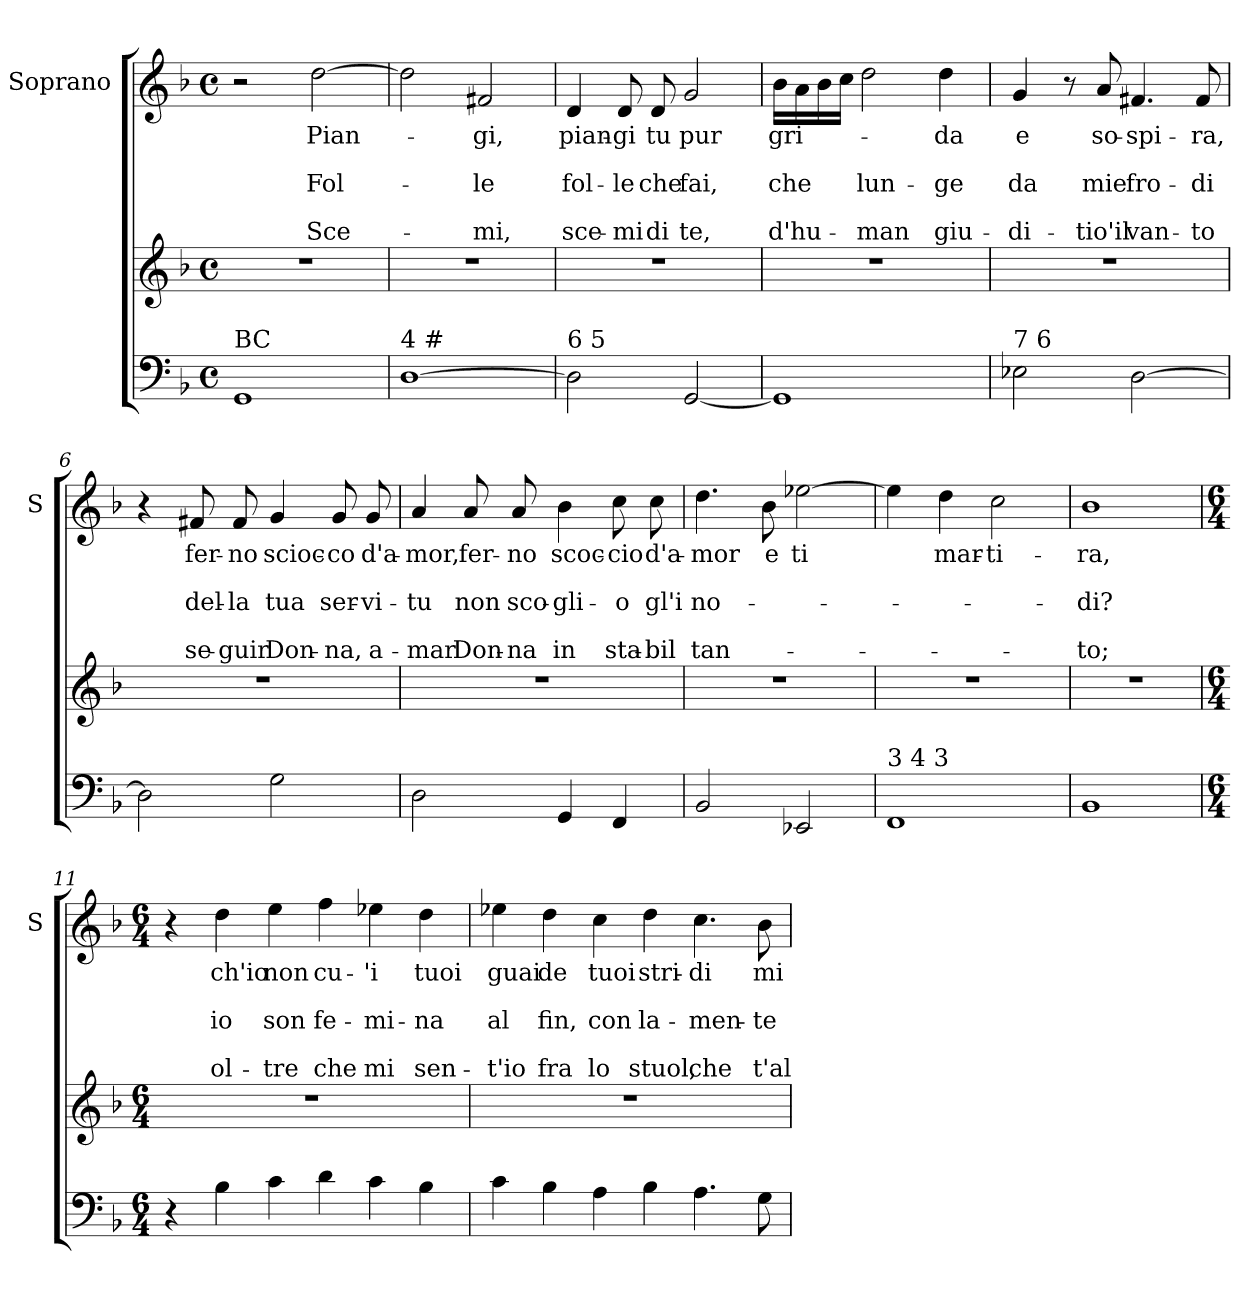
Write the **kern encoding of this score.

**kern	**kern	**kern	**text	**text	**text	**text	**text
*part2	*part2	*part1	*part1	*part1	*part1	*part1	*part1
*staff3	*staff2	*staff1	*staff1	*staff1	*staff1	*staff1	*staff1
*	*	*I"Soprano	*	*	*	*	*
*	*	*I'S	*	*	*	*	*
*clefF4	*clefG2	*clefG2	*	*	*	*	*
*k[b-]	*k[b-]	*k[b-]	*	*	*	*	*
*F:	*F:	*F:	*	*	*	*	*
*M4/4	*M4/4	*M4/4	*	*	*	*	*
*met(c)	*met(c)	*met(c)	*	*	*	*	*
=1	=1	=1	=1	=1	=1	=1	=1
!LO:TX:a:t=BC	!	!	!	!	!	!	!
1GG	1r	2r	.	.	.	.	.
!	!	!	!LO:LY:b	!	!LO:LY:b	!	!LO:LY:b
.	.	[2dd\	Pian-	.	Fol-	.	Sce-
=2	=2	=2	=2	=2	=2	=2	=2
!LO:TX:a:t=4 #	!	!	!	!	!	!	!
[1D	1r	2dd\]	.	.	.	.	.
!	!	!	!LO:LY:b	!	!LO:LY:b	!	!LO:LY:b
.	.	2f#X/	-gi,	.	-le	.	-mi,
=3	=3	=3	=3	=3	=3	=3	=3
!LO:TX:a:t=6 5	!	!	!	!	!	!	!
!	!	!	!LO:LY:b	!	!LO:LY:b	!	!LO:LY:b
2D\]	1r	4d/	pian-	.	fol-	.	sce-
!	!	!	!LO:LY:b	!	!LO:LY:b	!	!LO:LY:b
.	.	8d/	-gi	.	-le	.	-mi
!	!	!	!LO:LY:b	!	!LO:LY:b	!	!LO:LY:b
.	.	8d/	tu	.	che	.	di
!	!	!	!LO:LY:b	!	!LO:LY:b	!	!LO:LY:b
[2GG/	.	2g/	pur	.	fai,	.	te,
=4	=4	=4	=4	=4	=4	=4	=4
!	!	!	!LO:LY:b	!	!LO:LY:b	!	!LO:LY:b
1GG]	1r	16b-\LL	gri-	.	che	.	d'hu-
.	.	16a\	.	.	.	.	.
.	.	16b-\	.	.	.	.	.
.	.	16cc\JJ	.	.	.	.	.
!	!	!	!	!	!LO:LY:b	!	!LO:LY:b
.	.	2dd\	.	.	lun-	.	-man
!	!	!	!LO:LY:b	!	!LO:LY:b	!	!LO:LY:b
.	.	4dd\	-da	.	-ge	.	giu-
=5	=5	=5	=5	=5	=5	=5	=5
!LO:TX:a:t=7 6	!	!	!	!	!	!	!
!	!	!	!LO:LY:b	!	!LO:LY:b	!	!LO:LY:b
2E-X\	1r	4g/	e	.	da	.	-di-
.	.	8r	.	.	.	.	.
!	!	!	!LO:LY:b	!	!LO:LY:b	!	!LO:LY:b
.	.	8a/	so-	.	mie	.	-tio'il
!	!	!	!LO:LY:b	!	!LO:LY:b	!	!LO:LY:b
[2D\	.	4.f#X/	-spi-	.	fro-	.	van-
!	!	!	!LO:LY:b	!	!LO:LY:b	!	!LO:LY:b
.	.	8f#/	-ra,	.	-di	.	-to
!!LO:LB:g=z
=6	=6	=6	=6	=6	=6	=6	=6
2D\]	1r	4r	.	.	.	.	.
!	!	!	!LO:LY:b	!	!LO:LY:b	!	!LO:LY:b
.	.	8f#X/	fer-	.	del-	.	se-
!	!	!	!LO:LY:b	!	!LO:LY:b	!	!LO:LY:b
.	.	8f#/	-no	.	-la	.	-guir
!	!	!	!LO:LY:b	!	!LO:LY:b	!	!LO:LY:b
2G\	.	4g/	scioc-	.	tua	.	Don-
!	!	!	!LO:LY:b	!	!LO:LY:b	!	!LO:LY:b
.	.	8g/	-co	.	ser-	.	-na,
!	!	!	!LO:LY:b	!	!LO:LY:b	!	!LO:LY:b
.	.	8g/	d'a-	.	-vi-	.	a-
=7	=7	=7	=7	=7	=7	=7	=7
!	!	!	!LO:LY:b	!	!LO:LY:b	!	!LO:LY:b
2D\	1r	4a/	-mor,	.	-tu	.	-mar
!	!	!	!LO:LY:b	!	!LO:LY:b	!	!LO:LY:b
.	.	8a/	fer-	.	non	.	Don-
!	!	!	!LO:LY:b	!	!LO:LY:b	!	!LO:LY:b
.	.	8a/	-no	.	sco-	.	-na
!	!	!	!LO:LY:b	!	!LO:LY:b	!	!LO:LY:b
4GG/	.	4b-\	scoc-	.	-gli-	.	in
!	!	!	!LO:LY:b	!	!LO:LY:b	!	!LO:LY:b
4FF/	.	8cc\	-cio	.	-o	.	sta-
!	!	!	!LO:LY:b	!	!LO:LY:b	!	!LO:LY:b
.	.	8cc\	d'a-	.	gl'i	.	-bil
=8	=8	=8	=8	=8	=8	=8	=8
!	!	!	!LO:LY:b	!	!LO:LY:b	!	!LO:LY:b
2BB-/	1r	4.dd\	-mor	.	no-	.	tan-
!	!	!	!LO:LY:b	!	!	!	!
.	.	8b-\	e	.	.	.	.
!	!	!	!LO:LY:b	!	!	!	!
2EE-X/	.	[2ee-X\	ti	.	.	.	.
=9	=9	=9	=9	=9	=9	=9	=9
!LO:TX:a:t=3 4 3	!	!	!	!	!	!	!
1FF	1r	4ee-\]	.	.	.	.	.
!	!	!	!LO:LY:b	!	!	!	!
.	.	4dd\	mar-	.	.	.	.
!	!	!	!LO:LY:b	!	!	!	!
.	.	2cc\	-ti-	.	.	.	.
=10	=10	=10	=10	=10	=10	=10	=10
!	!	!	!LO:LY:b	!	!LO:LY:b	!	!LO:LY:b
1BB-	1r	1b-	-ra,	.	-di?	.	-to;
!!LO:PB:g=z
=11	=11	=11	=11	=11	=11	=11	=11
*M6/4	*M6/4	*M6/4	*	*	*	*	*
4r	1.r	4r	.	.	.	.	.
!	!	!	!LO:LY:b	!	!LO:LY:b	!	!LO:LY:b
4B-\	.	4dd\	ch'io	.	io	.	ol-
!	!	!	!LO:LY:b	!	!LO:LY:b	!	!LO:LY:b
4c\	.	4ee\	non	.	son	.	-tre
!	!	!	!LO:LY:b	!	!LO:LY:b	!	!LO:LY:b
4d\	.	4ff\	cu-	.	fe-	.	che
!	!	!	!LO:LY:b	!	!LO:LY:b	!	!LO:LY:b
4c\	.	4ee-X\	-'i	.	-mi-	.	mi
!	!	!	!LO:LY:b	!	!LO:LY:b	!	!LO:LY:b
4B-\	.	4dd\	tuoi	.	-na	.	sen-
=12	=12	=12	=12	=12	=12	=12	=12
!	!	!	!LO:LY:b	!	!LO:LY:b	!	!LO:LY:b
4c\	1.r	4ee-X\	guai	.	al	.	-t'io
!	!	!	!LO:LY:b	!	!LO:LY:b	!	!LO:LY:b
4B-\	.	4dd\	de	.	fin,	.	fra
!	!	!	!LO:LY:b	!	!LO:LY:b	!	!LO:LY:b
4A\	.	4cc\	tuoi	.	con	.	lo
!	!	!	!LO:LY:b	!	!LO:LY:b	!	!LO:LY:b
4B-\	.	4dd\	stri-	.	la-	.	stuol,
!	!	!	!LO:LY:b	!	!LO:LY:b	!	!LO:LY:b
4.A\	.	4.cc\	-di	.	-men-	.	che
!	!	!	!LO:LY:b	!	!LO:LY:b	!	!LO:LY:b
8G\	.	8b-\	mi	.	-te	.	t'al-
=	=	=	=	=	=	=	=
*-	*-	*-	*-	*-	*-	*-	*-
